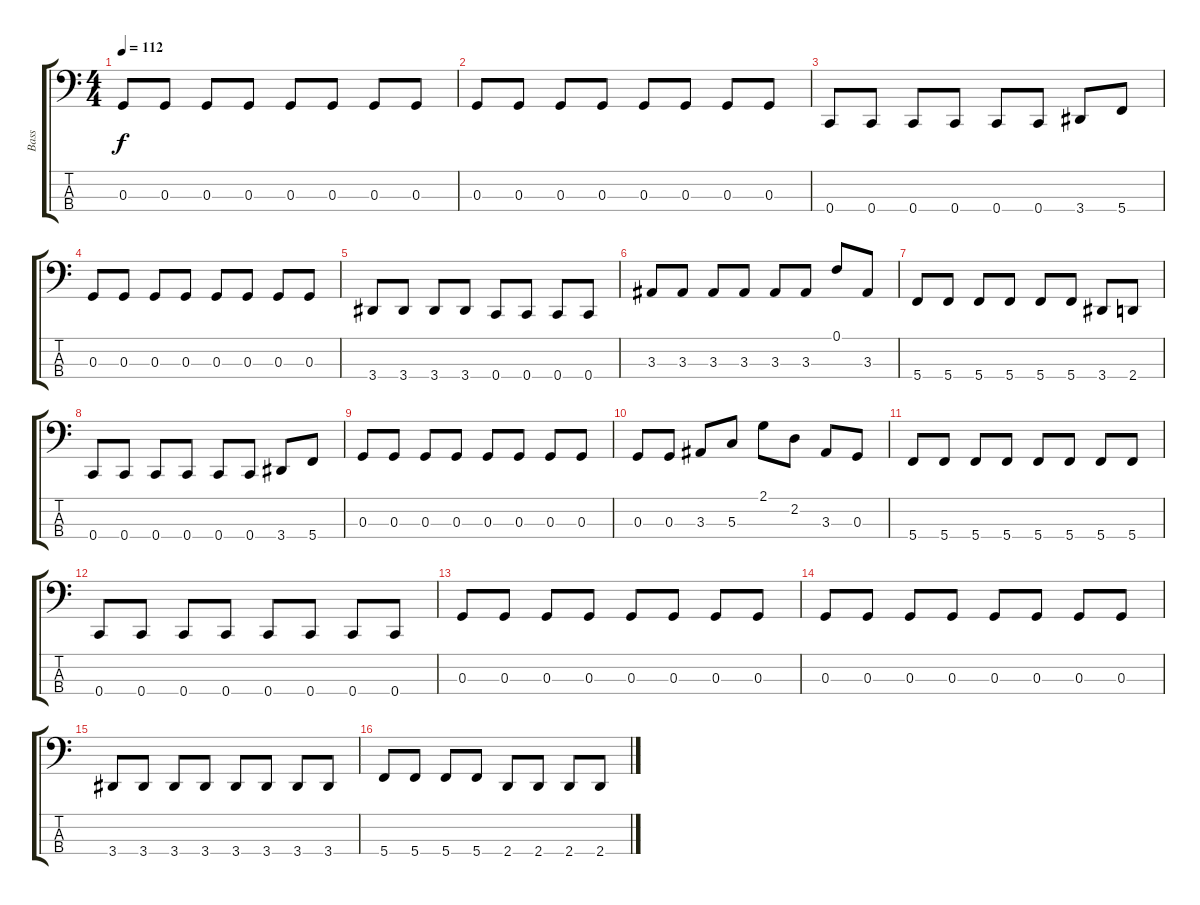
\track ("Bass" "Bass") {instrument electricbasspick}
\staff {score tabs}
\tuning (F2 C2 G1 C1) {hide}
\ts (4 4)
\tempo 112
\clef f4
\ks c
0.3.8{dy f} 0.3.8 0.3.8 0.3.8 0.3.8 0.3.8 0.3.8 0.3.8 |
0.3.8 0.3.8 0.3.8 0.3.8 0.3.8 0.3.8 0.3.8 0.3.8 |
0.4.8 0.4.8 0.4.8 0.4.8 0.4.8 0.4.8 3.4.8 5.4.8 |
0.3.8 0.3.8 0.3.8 0.3.8 0.3.8 0.3.8 0.3.8 0.3.8 |
3.4.8 3.4.8 3.4.8 3.4.8 0.4.8 0.4.8 0.4.8 0.4.8 |
3.3.8 3.3.8 3.3.8 3.3.8 3.3.8 3.3.8 0.1.8 3.3.8 |
5.4.8 5.4.8 5.4.8 5.4.8 5.4.8 5.4.8 3.4.8 2.4.8 |
0.4.8 0.4.8 0.4.8 0.4.8 0.4.8 0.4.8 3.4.8 5.4.8 |
0.3.8 0.3.8 0.3.8 0.3.8 0.3.8 0.3.8 0.3.8 0.3.8 |
0.3.8 0.3.8 3.3.8 5.3.8 2.1.8 2.2.8 3.3.8 0.3.8 |
5.4.8 5.4.8 5.4.8 5.4.8 5.4.8 5.4.8 5.4.8 5.4.8 |
0.4.8 0.4.8 0.4.8 0.4.8 0.4.8 0.4.8 0.4.8 0.4.8 |
0.3.8 0.3.8 0.3.8 0.3.8 0.3.8 0.3.8 0.3.8 0.3.8 |
0.3.8 0.3.8 0.3.8 0.3.8 0.3.8 0.3.8 0.3.8 0.3.8 |
3.4.8 3.4.8 3.4.8 3.4.8 3.4.8 3.4.8 3.4.8 3.4.8 |
5.4.8 5.4.8 5.4.8 5.4.8 2.4.8 2.4.8 2.4.8 2.4.8
